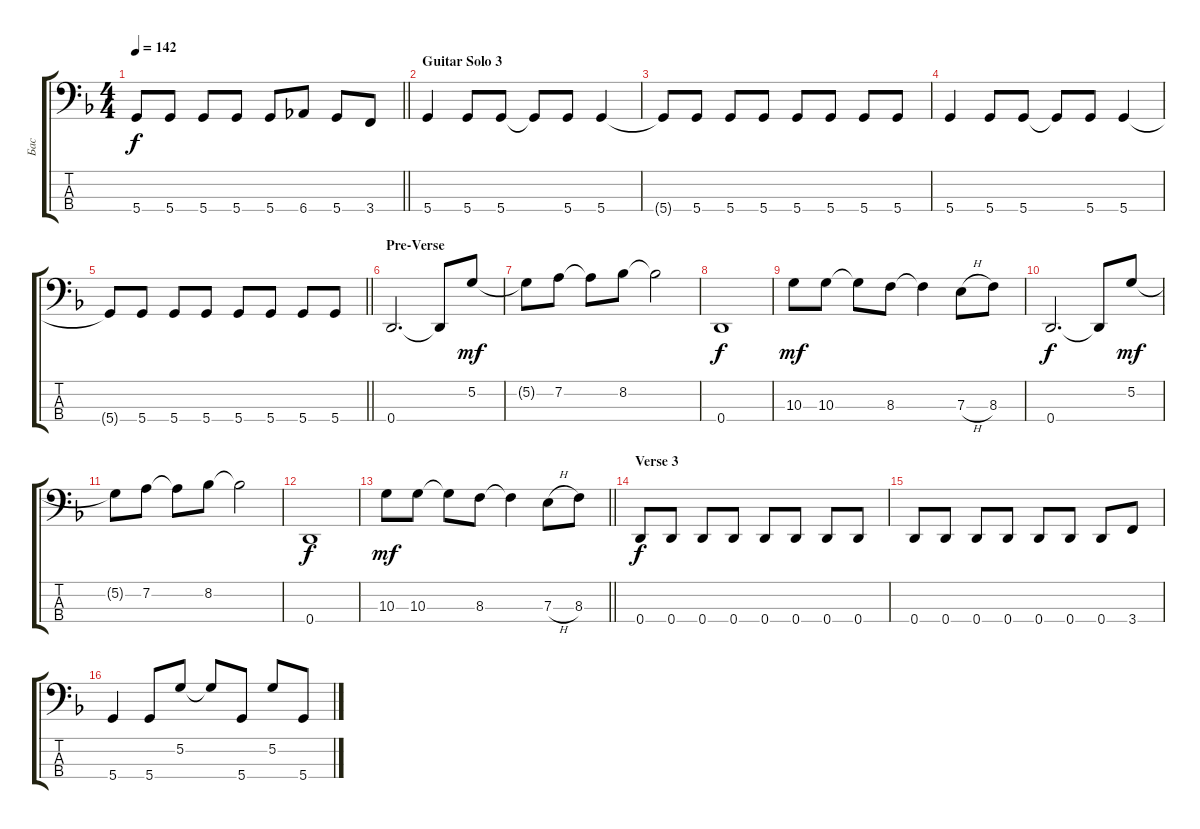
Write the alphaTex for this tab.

\track ("Бас" "Бас") {instrument electricbassfinger}
\staff {score tabs}
\tuning (G2 D2 A1 D1) {hide}
\ts (4 4)
\tempo 142
\clef f4
\barLineRight lightlight
\ks dminor
5.4.8{dy f} 5.4.8 5.4.8 5.4.8 5.4.8 6.4.8 5.4.8 3.4.8 |
\section ("" "Guitar Solo 3")
5.4.4 5.4.8 5.4.8 5.4{t}.8 5.4.8 5.4.4 |
5.4{t}.8 5.4.8 5.4.8 5.4.8 5.4.8 5.4.8 5.4.8 5.4.8 |
5.4.4 5.4.8 5.4.8 5.4{t}.8 5.4.8 5.4.4 |
\barLineRight lightlight
5.4{t}.8 5.4.8 5.4.8 5.4.8 5.4.8 5.4.8 5.4.8 5.4.8 |
\section ("" "Pre-Verse")
0.4.2{d} 0.4{t}.8 5.2.8{dy mf} |
5.2{t}.8 7.2.8 7.2{t}.8 8.2.8 8.2{t}.2 |
0.4.1{dy f} |
10.3.8{dy mf} 10.3.8 10.3{t}.8 8.3.8 8.3{t}.4 7.3{h}.8 8.3.8 |
0.4.2{d dy f} 0.4{t}.8 5.2.8{dy mf} |
5.2{t}.8 7.2.8 7.2{t}.8 8.2.8 8.2{t}.2 |
0.4.1{dy f} |
\barLineRight lightlight
10.3.8{dy mf} 10.3.8 10.3{t}.8 8.3.8 8.3{t}.4 7.3{h}.8 8.3.8 |
\section ("" "Verse 3")
0.4.8{dy f} 0.4.8 0.4.8 0.4.8 0.4.8 0.4.8 0.4.8 0.4.8 |
0.4.8 0.4.8 0.4.8 0.4.8 0.4.8 0.4.8 0.4.8 3.4.8 |
5.4.4 5.4.8 5.2.8 5.2{t}.8 5.4.8 5.2.8 5.4.8
